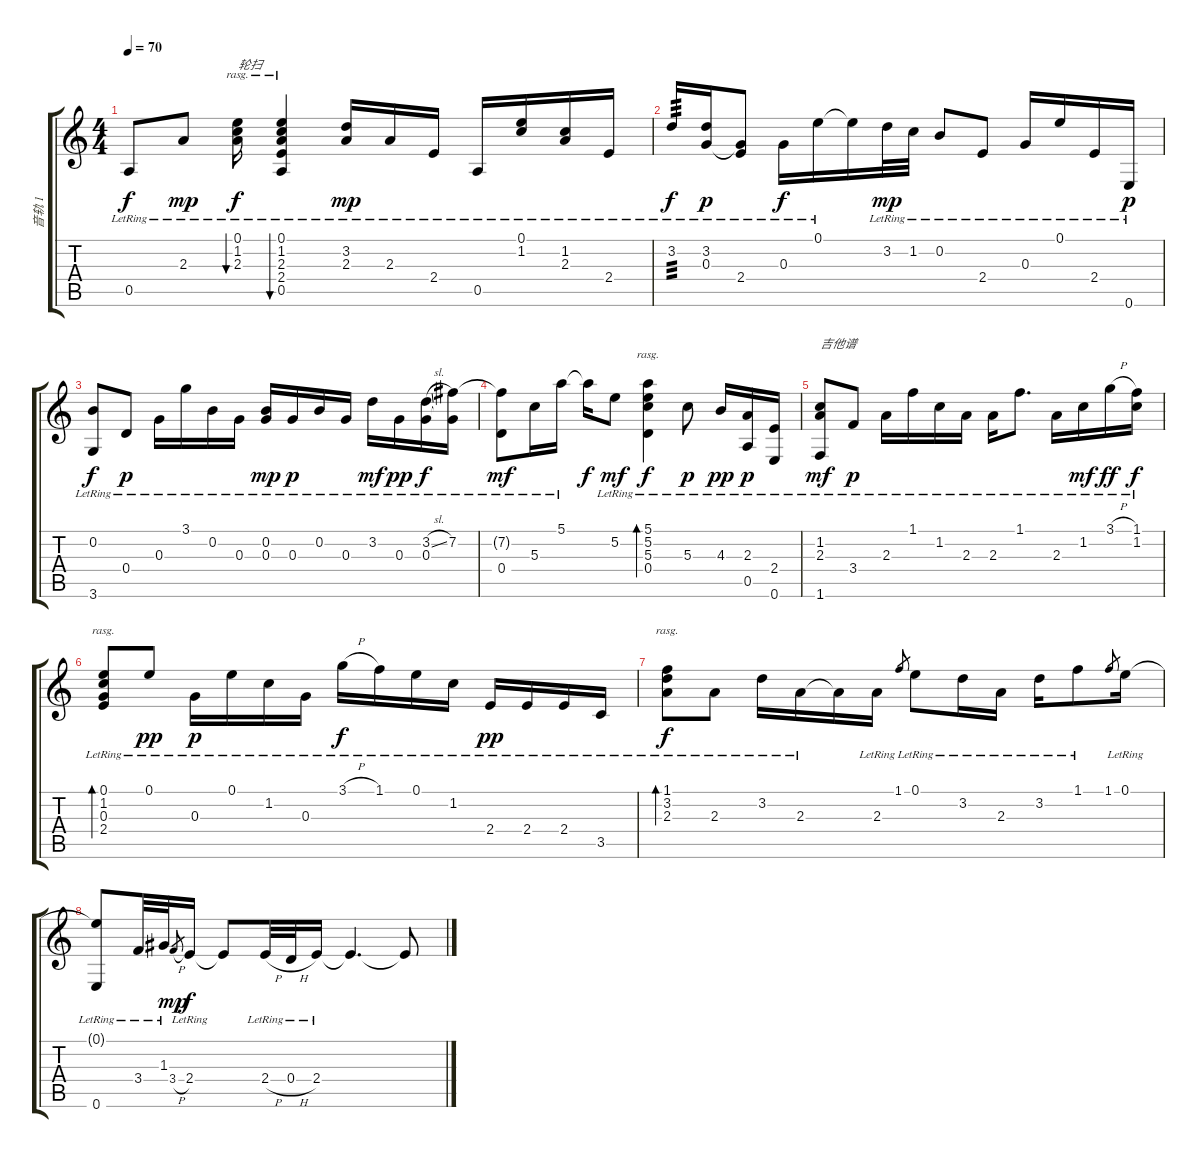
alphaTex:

\track ("音轨 1" "音轨 1") {instrument acousticguitarnylon}
\staff {score tabs}
\tuning (E4 B3 G3 D3 A2 E2) {hide}
\ts (4 4)
\tempo 70
\clef g2
\ks c
0.5{lr}.8{dy f} 2.3{lr}.8{dy mp} (0.1{lr} 1.2{lr} 2.3{lr}).16{bu 240 rasg ii txt "轮扫" dy f} (0.1{lr} 1.2{lr} 2.3{lr} 2.4{lr} 0.5{lr}).4{bu 480 rasg ii} (3.2{lr} 2.3{lr}).16{dy mp} 2.3{lr}.16 2.4{lr}.16 0.5{lr}.16 (0.1{lr} 1.2{lr}).16 (1.2{lr} 2.3{lr}).16 2.4{lr}.16 |
3.2{lr}.16{tp 3 dy f} (3.2{lr} 0.3{lr}).16{dy p} (0.3{t} 2.4{lr}).8 0.3{lr}.16{dy f} 0.1{lr}.16 0.1{t}.16 3.2{lr}.32{dy mp} 1.2{lr}.32 0.2{lr}.8 2.4{lr}.8 0.3{lr}.16 0.1{lr}.16 2.4{lr}.16 0.6{lr}.16{dy p} |
(0.2{lr} 3.6{lr}).8{dy f} 0.4{lr}.8{dy p} 0.3{lr}.16 3.1{lr}.16 0.2{lr}.16 0.3{lr}.16 (0.2{lr} 0.3{lr}).16{dy mp} 0.3{lr}.16{dy p} 0.2{lr}.16 0.3{lr}.16 3.2{lr}.16{dy mf} 0.3{lr}.16{dy pp} (3.2{sl lr} 0.3{lr}).16{dy f} (7.2{lr} 0.3{t}).16 |
(7.2{t} 0.4{lr}).8{dy mf} 5.3{lr}.16 5.1{lr}.16 5.1{t}.16{dy f} 5.2{lr}.8{dy mf} (5.1{lr} 5.2{lr} 5.3{lr} 0.4{lr}).4{bd 480 rasg ii dy f} 5.3{lr}.8{dy p} 4.3{lr}.16{dy pp} (2.3{lr} 0.5{lr}).16{dy p} (2.4{lr} 0.6{lr}).16 |
(1.2{lr} 2.3{lr} 1.6{lr}).8{txt "吉他谱" dy mf} 3.4{lr}.8{dy p} 2.3{lr}.16 1.1{lr}.16 1.2{lr}.16 2.3{lr}.16 2.3{lr}.16 1.1{lr}.8{d} 2.3{lr}.16 1.2{lr}.16{dy mf} 3.1{h lr}.16{dy ff} (1.1{lr} 1.2{lr}).16{dy f} |
(0.1{lr} 1.2{lr} 0.3{lr} 2.4{lr}).8{bd 480 rasg ii} 0.1{lr}.8{dy pp} 0.3{lr}.16{dy p} 0.1{lr}.16 1.2{lr}.16 0.3{lr}.16 3.1{h lr}.16{dy f} 1.1{lr}.16 0.1{lr}.16 1.2{lr}.16 2.4{lr}.16{dy pp} 2.4{lr}.16 2.4{lr}.16 3.5{lr}.16 |
(1.1{lr} 3.2{lr} 2.3{lr}).8{bd 120 rasg ii dy f} 2.3{lr}.8 3.2{lr}.16 2.3{lr}.16 2.3{t}.16 2.3{lr}.16 1.1.8{gr} 0.1{lr}.8 3.2{lr}.16 2.3{lr}.16 3.2{lr}.16 1.1{lr}.8 1.1.8{gr} 0.1{lr}.16 |
(0.1{t} 0.6{lr}).8 3.4{lr}.32 1.3{lr}.32 3.4{h}.8{gr dy mp} 2.4{lr}.16{dy f} 2.4{t}.8 2.4{h lr}.32 0.4{h lr}.32 2.4{lr}.16 2.4{t}.4{d} 2.4{t}.8
